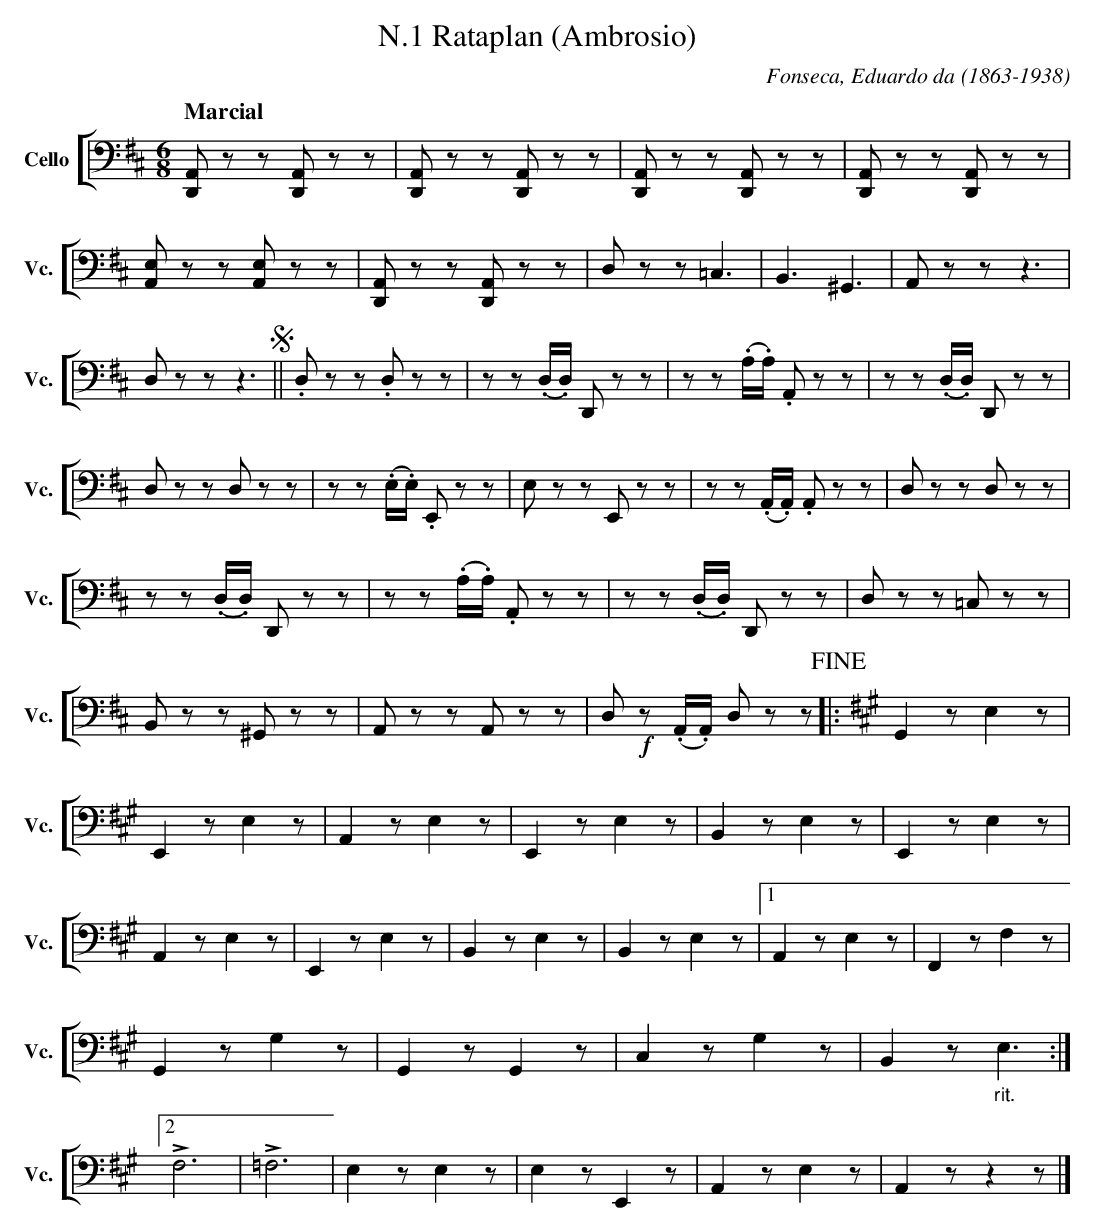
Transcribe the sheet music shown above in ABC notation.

X:1
T:N.1 Rataplan (Ambrosio)
C:Fonseca, Eduardo da (1863-1938)
M:6/8
L:1/8
K:D
V: 5 clef=bass name="Cello" sname="Vc."
%%staves [ 5 ]
[Q:"Marcial"]
   [D,,A,,]zz [D,,A,,]zz | [D,,A,,]zz [D,,A,,]zz | [D,,A,,]zz [D,,A,,]zz | [D,,A,,]zz [D,,A,,]zz  | \
   [A,,E,]zz  [A,,E,]zz  | [D,,A,,]zz [D,,A,,]zz | D, z z =C,3 | B,,3 ^G,,3 | A,, z z z3 | D, z z z3 !segno!|| \
   .D,zz .D,zz | zz(.D,/.D,/) D,,zz | zz(.A,/.A,/) .A,,zz | zz(.D,/.D,/) D,,zz | D,zz D,zz | \
   zz(.E,/.E,/) .E,,zz | E,zz E,,zz | zz(.A,,/.A,,/) .A,,zz | D,zz D,zz | zz(.D,/.D,/) D,,zz | \
   zz(.A,/.A,/) .A,,zz | zz(.D,/.D,/) D,,zz | D,zz =C,zz  | B,,zz ^G,,zz | A,,zz A,,zz | \
   D,!f!z (.A,,/.A,,/) D,zz !fine!|: \
   [K:A] G,,2zE,2z | E,,2zE,2z |A,,2zE,2z |E,,2zE,2z |B,,2zE,2z | E,,2zE,2z |A,,2zE,2z | \
   E,,2zE,2z | B,,2zE,2z | B,,2zE,2z |[1 A,,2zE,2z | F,,2zF,2z | G,,2zG,2z | \
   G,,2z G,,2z | C,2z G,2z | B,,2z"_rit."E,3 :|2 !>!F,6 | !>!=F,6 | E,2zE,2z |E,2zE,,2z | \
   A,,2zE,2z | A,,2zz2z |]
